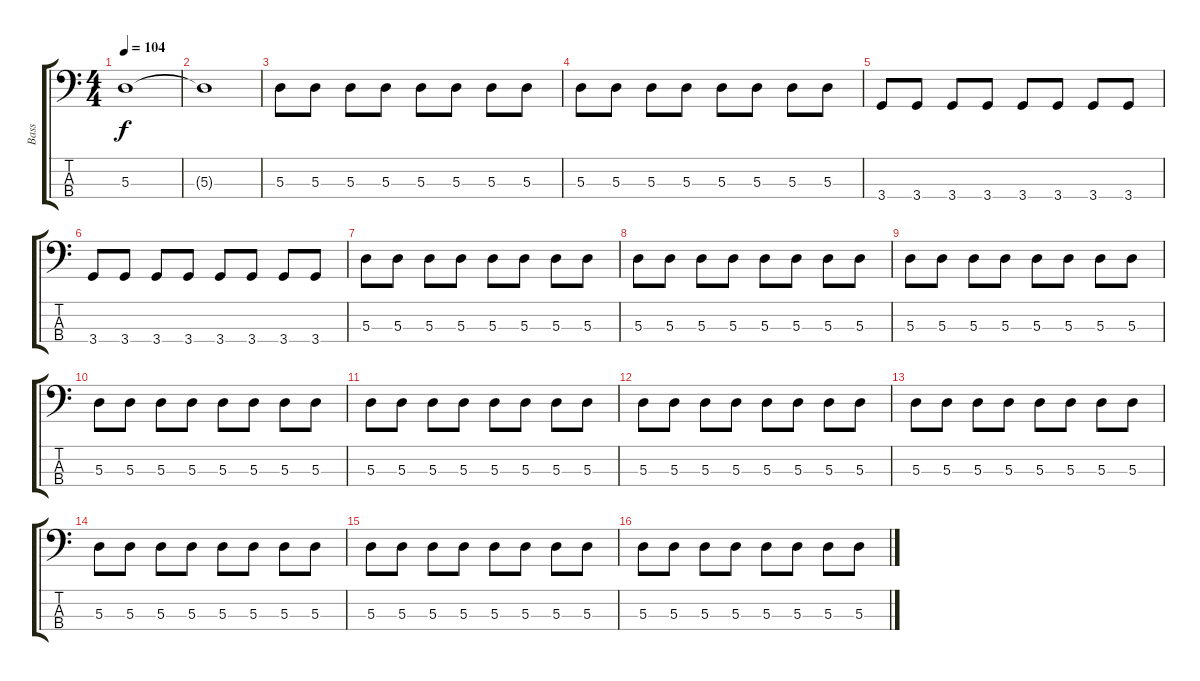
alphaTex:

\track ("Bass" "Bass") {instrument slapbass1}
\staff {score tabs}
\tuning (G2 D2 A1 E1) {hide}
\ts (4 4)
\tempo 104
\clef f4
\ks c
5.3.1{dy f} |
5.3{t}.1 |
5.3.8 5.3.8 5.3.8 5.3.8 5.3.8 5.3.8 5.3.8 5.3.8 |
5.3.8 5.3.8 5.3.8 5.3.8 5.3.8 5.3.8 5.3.8 5.3.8 |
3.4.8 3.4.8 3.4.8 3.4.8 3.4.8 3.4.8 3.4.8 3.4.8 |
3.4.8 3.4.8 3.4.8 3.4.8 3.4.8 3.4.8 3.4.8 3.4.8 |
5.3.8 5.3.8 5.3.8 5.3.8 5.3.8 5.3.8 5.3.8 5.3.8 |
5.3.8 5.3.8 5.3.8 5.3.8 5.3.8 5.3.8 5.3.8 5.3.8 |
5.3.8 5.3.8 5.3.8 5.3.8 5.3.8 5.3.8 5.3.8 5.3.8 |
5.3.8 5.3.8 5.3.8 5.3.8 5.3.8 5.3.8 5.3.8 5.3.8 |
5.3.8 5.3.8 5.3.8 5.3.8 5.3.8 5.3.8 5.3.8 5.3.8 |
5.3.8 5.3.8 5.3.8 5.3.8 5.3.8 5.3.8 5.3.8 5.3.8 |
5.3.8 5.3.8 5.3.8 5.3.8 5.3.8 5.3.8 5.3.8 5.3.8 |
5.3.8 5.3.8 5.3.8 5.3.8 5.3.8 5.3.8 5.3.8 5.3.8 |
5.3.8 5.3.8 5.3.8 5.3.8 5.3.8 5.3.8 5.3.8 5.3.8 |
5.3.8 5.3.8 5.3.8 5.3.8 5.3.8 5.3.8 5.3.8 5.3.8
